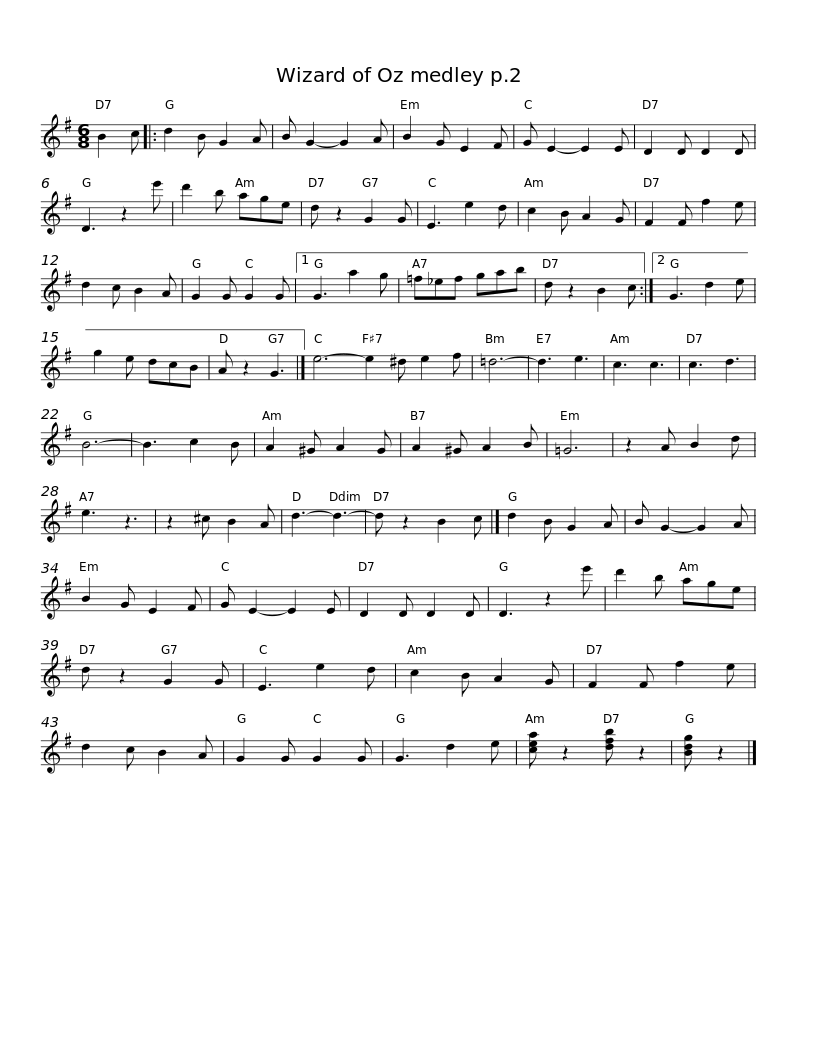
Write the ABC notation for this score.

X:1
L:1/8
M:6/8
I:linebreak $
K:G
V:1 treble
V:1
 B2 c |: d2 B G2 A | B G2- G2 A | B2 G E2 F | G E2- E2 E | %5
 D2 D D2 D | D3 z2 e' | d'2 b age | d z2 G2 G |$ E3 e2 d | %10
 c2 B A2 G | F2 F f2 e | d2 c B2 A | G2 G G2 G |1 G3 a2 g | %15
 =f_ef gab | d z2 B2 c :|2 G3 d2 e |$ g2 e dcB | A z2 G3 |] %20
 e6- e2 ^d e2 f | =d6- | d3 e3 | c3 c3 | c3 d3 | %25
 B6- | B3 c2 B | A2 ^G A2 G |$ A2 ^G A2 B | =G6 | %30
 z2 A B2 d | e3 z3 | z2 ^c B2 A | d3- d3- | d z2 B2 c |] %35
 d2 B G2 A | B G2- G2 A | B2 G E2 F |$ G E2- E2 E | D2 D D2 D | %40
 D3 z2 e' | d'2 b age | d z2 G2 G | E3 e2 d | c2 B A2 G | %45
 F2 F f2 e | d2 c B2 A |$ G2 G G2 G | G3 d2 e | [cea] z2 [dfb] z2 | %50
 [Bdg] z2 |] %51
